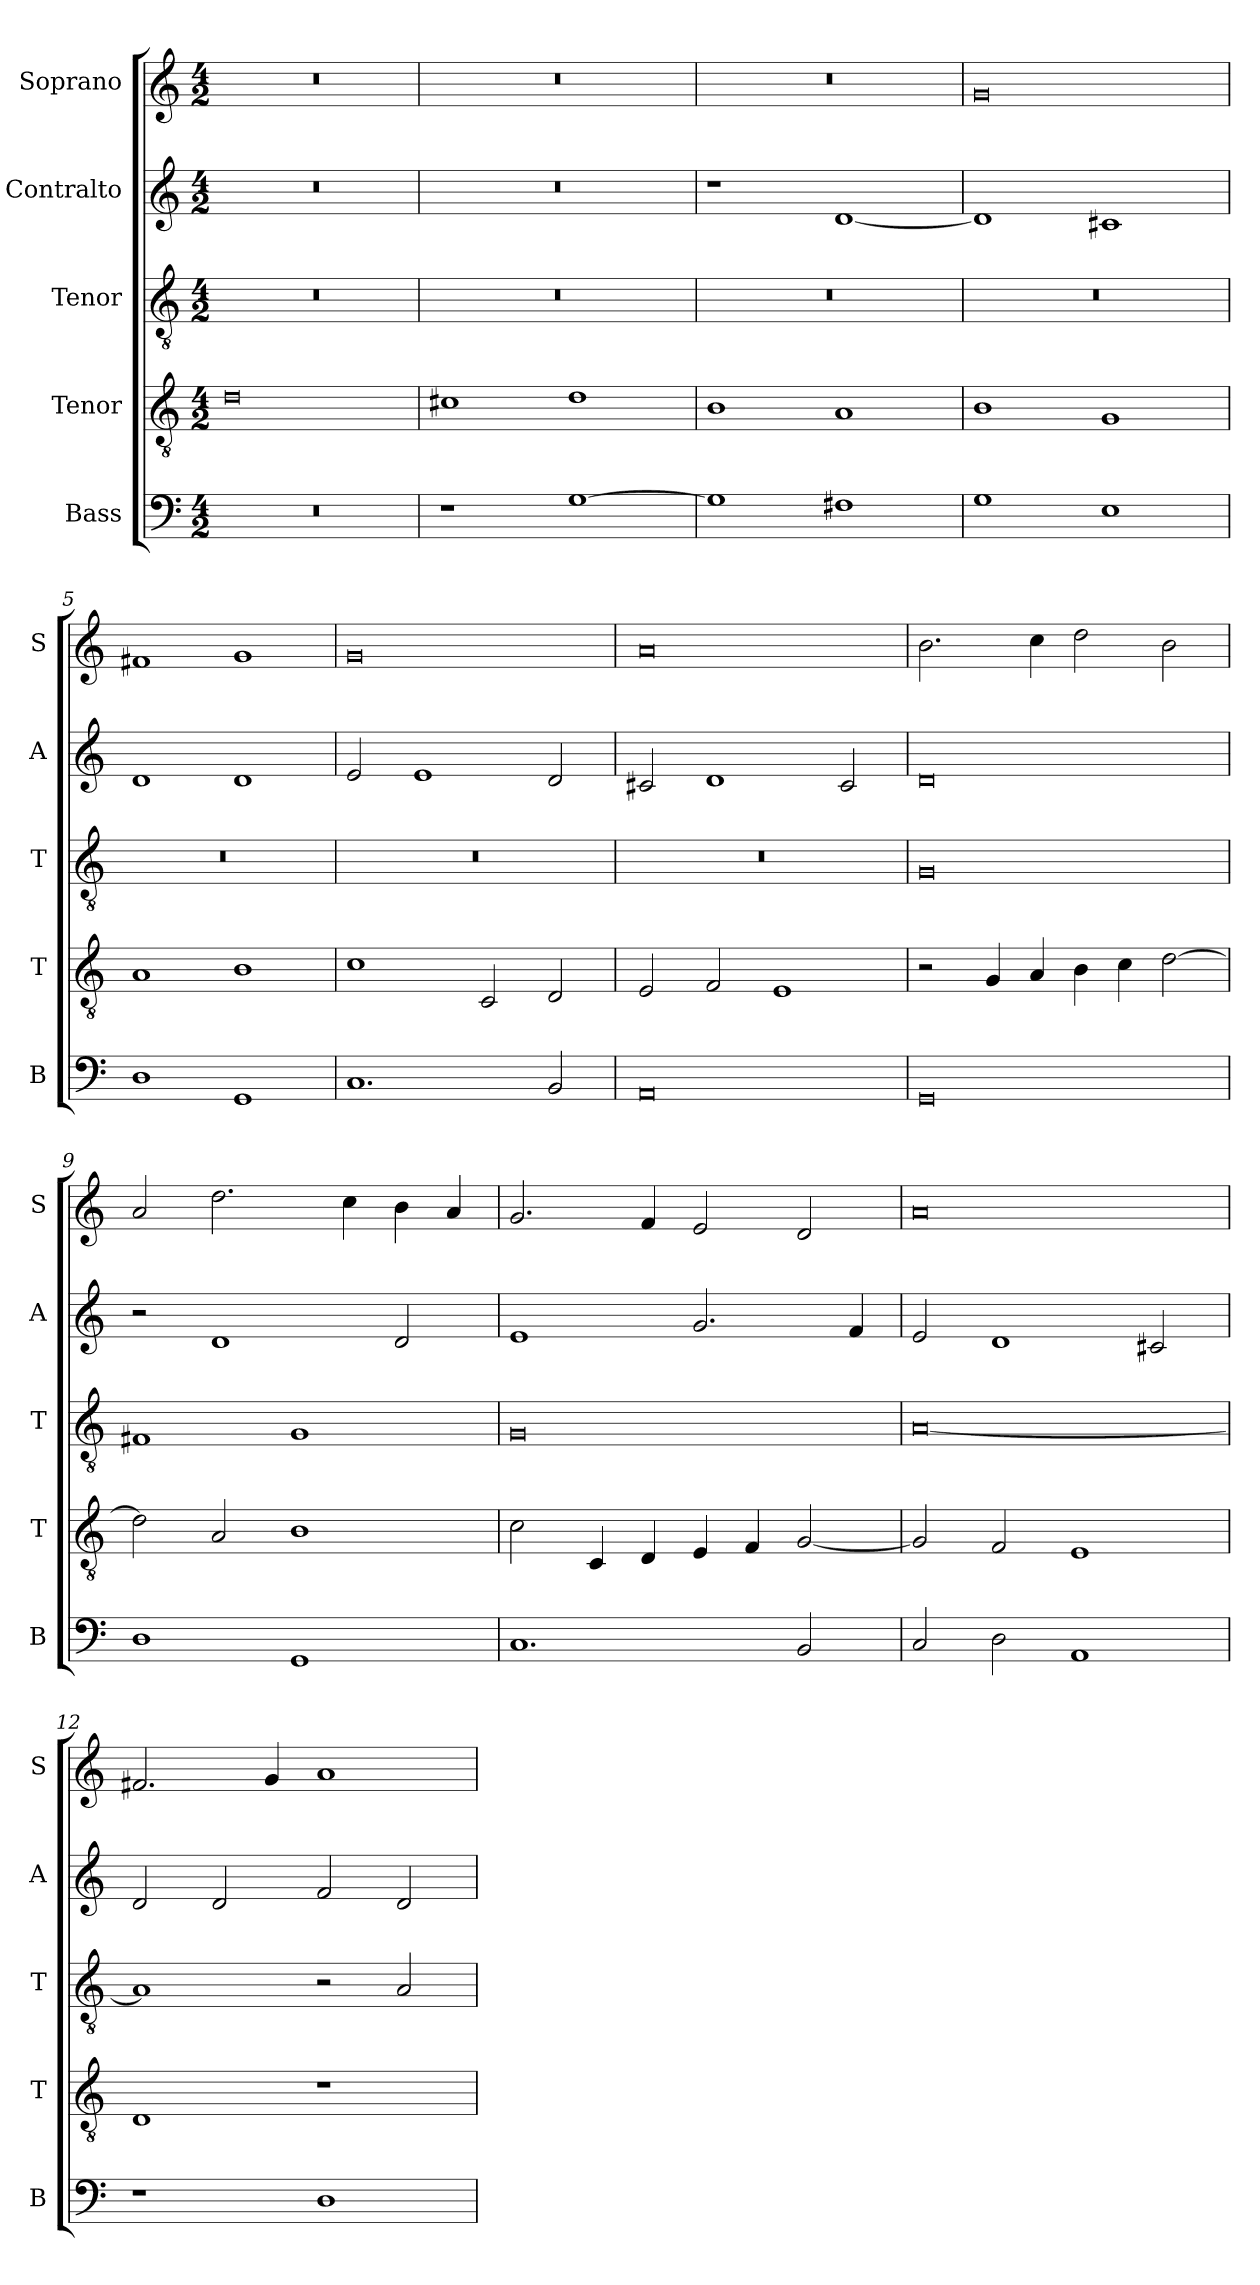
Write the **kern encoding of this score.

**kern	**kern	**kern	**kern	**kern
*part5	*part4	*part3	*part2	*part1
*staff5	*staff4	*staff3	*staff2	*staff1
*I"Bass	*I"Tenor	*I"Tenor	*I"Contralto	*I"Soprano
*I'B	*I'T	*I'T	*I'A	*I'S
*clefF4	*clefGv2	*clefGv2	*clefG2	*clefG2
*k[]	*k[]	*k[]	*k[]	*k[]
*M4/2	*M4/2	*M4/2	*M4/2	*M4/2
=1	=1	=1	=1	=1
0r	0d	0r	0r	0r
=2	=2	=2	=2	=2
1r	1c#X	0r	0r	0r
[1G	1d	.	.	.
=3	=3	=3	=3	=3
1G]	1B	0r	1r	0r
1F#X	1A	.	[1d	.
=4	=4	=4	=4	=4
1G	1B	0r	1d]	0g
1E	1G	.	1c#X	.
=5	=5	=5	=5	=5
1D	1A	0r	1d	1f#X
1GG	1B	.	1d	1g
=6	=6	=6	=6	=6
1.C	1c	0r	2e	0g
.	.	.	1e	.
.	2C	.	.	.
2BB	2D	.	2d	.
=7	=7	=7	=7	=7
0AA	2E	0r	2c#X	0a
.	2F	.	1d	.
.	1E	.	.	.
.	.	.	2c#	.
=8	=8	=8	=8	=8
0GG	2r	0G	0d	2.b
.	4G	.	.	.
.	4A	.	.	4cc
.	4B	.	.	2dd
.	4c	.	.	.
.	[2d	.	.	2b
=9	=9	=9	=9	=9
1D	2d]	1F#X	2r	2a
.	2A	.	1d	2.dd
1GG	1B	1G	.	.
.	.	.	.	4cc
.	.	.	2d	4b
.	.	.	.	4a
=10	=10	=10	=10	=10
1.C	2c	0G	1e	2.g
.	4C	.	.	.
.	4D	.	.	4f
.	4E	.	2.g	2e
.	4F	.	.	.
2BB	[2G	.	.	2d
.	.	.	4f	.
=11	=11	=11	=11	=11
2C	2G]	[0A	2e	0a
2D	2F	.	1d	.
1AA	1E	.	.	.
.	.	.	2c#X	.
=12	=12	=12	=12	=12
1r	1D	1A]	2d	2.f#X
.	.	.	2d	.
.	.	.	.	4g
1D	1r	2r	2f	1a
.	.	2A	2d	.
=	=	=	=	=
*-	*-	*-	*-	*-
